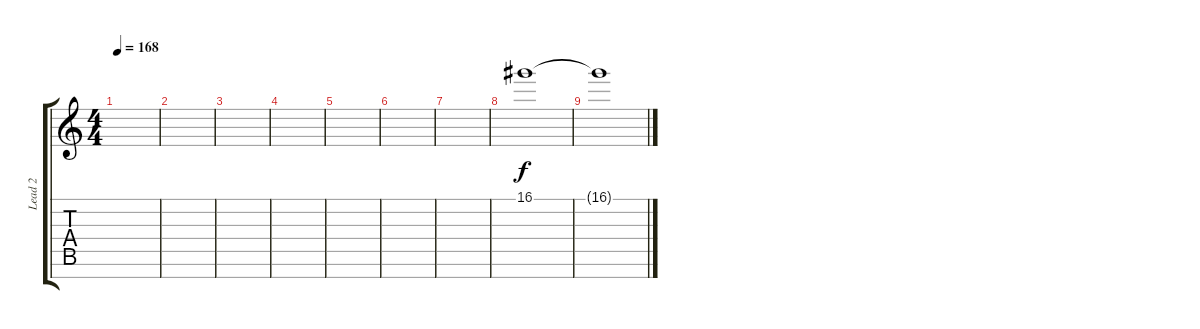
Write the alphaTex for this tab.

\track ("Lead 2" "Lead 2") {instrument overdrivenguitar}
\staff {score tabs}
\tuning (E4 B3 G3 D3 A2 E2 B1) {hide}
\ts (4 4)
\tempo 168
\clef g2
\ks c
|
|
|
|
|
|
|
16.1.1{volume 5} |
16.1{t}.1
